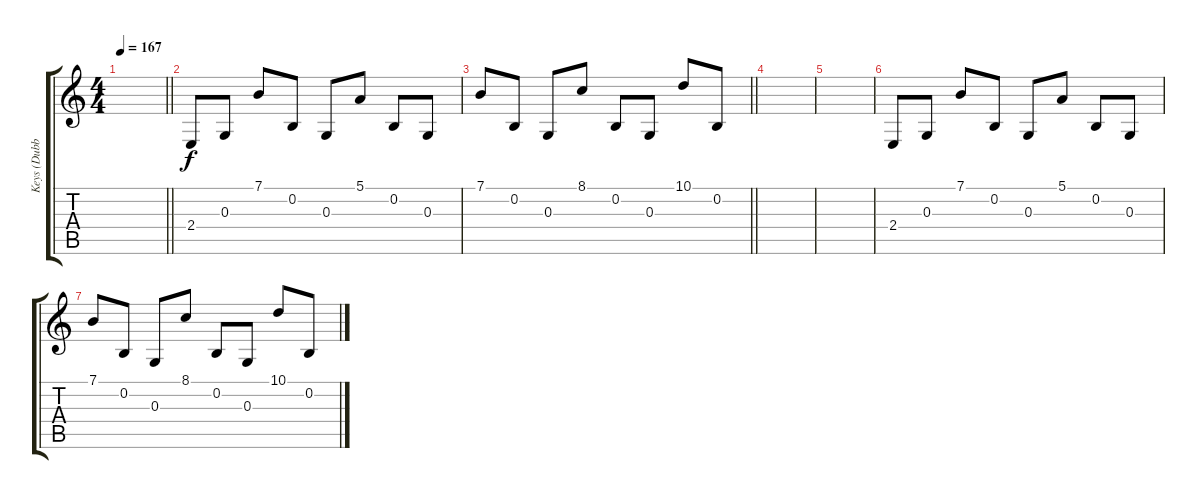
\track ("Keys (Dubbed)" "Keys (Dubb") {instrument lead8bassandlead}
\staff {score tabs}
\tuning (E4 B3 G3 D3 A2 E2) {hide}
\ts (4 4)
\tempo 167
\clef g2
\barLineRight lightlight
\ks c
|
2.4.8 0.3.8 7.1.8 0.2.8 0.3.8 5.1.8 0.2.8 0.3.8 |
\barLineRight lightlight
7.1.8 0.2.8 0.3.8 8.1.8 0.2.8 0.3.8 10.1.8 0.2.8 |
|
|
2.4.8 0.3.8 7.1.8 0.2.8 0.3.8 5.1.8 0.2.8 0.3.8 |
7.1.8 0.2.8 0.3.8 8.1.8 0.2.8 0.3.8 10.1.8 0.2.8
